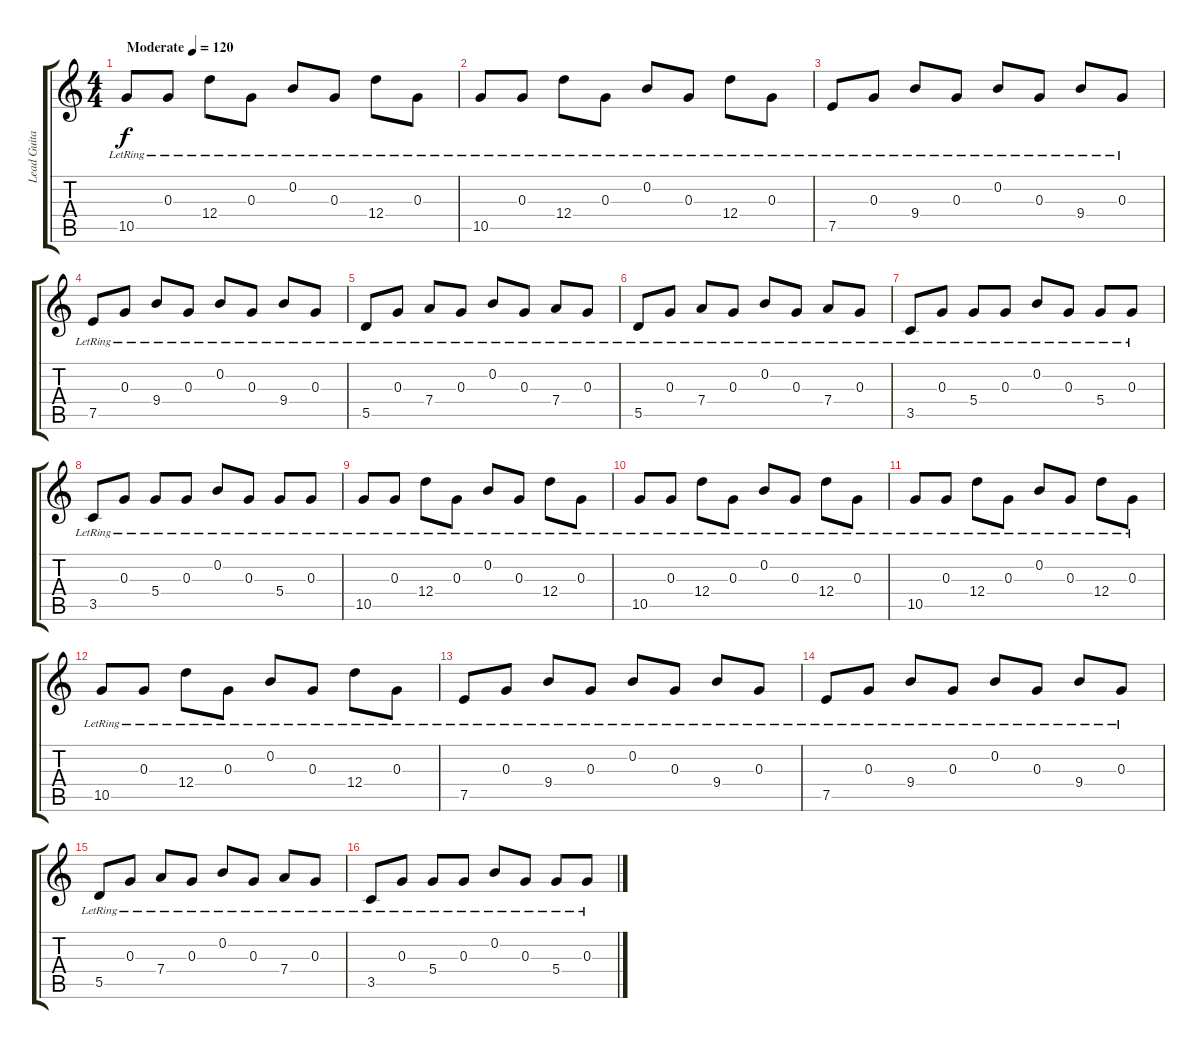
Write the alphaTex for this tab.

\track ("Lead Guitar" "Lead Guita") {instrument electricguitarjazz}
\staff {score tabs}
\tuning (E4 B3 G3 D3 A2 E2) {hide}
\ts (4 4)
\tempo (120 "Moderate")
\clef g2
\ks c
10.5{lr}.8{dy f instrument electricguitarjazz} 0.3{lr}.8 12.4{lr}.8 0.3{lr}.8 0.2{lr}.8 0.3{lr}.8 12.4{lr}.8 0.3{lr}.8 |
10.5{lr}.8 0.3{lr}.8 12.4{lr}.8 0.3{lr}.8 0.2{lr}.8 0.3{lr}.8 12.4{lr}.8 0.3{lr}.8 |
7.5{lr}.8 0.3{lr}.8 9.4{lr}.8 0.3{lr}.8 0.2{lr}.8 0.3{lr}.8 9.4{lr}.8 0.3{lr}.8 |
7.5{lr}.8 0.3{lr}.8 9.4{lr}.8 0.3{lr}.8 0.2{lr}.8 0.3{lr}.8 9.4{lr}.8 0.3{lr}.8 |
5.5{lr}.8 0.3{lr}.8 7.4{lr}.8 0.3{lr}.8 0.2{lr}.8 0.3{lr}.8 7.4{lr}.8 0.3{lr}.8 |
5.5{lr}.8 0.3{lr}.8 7.4{lr}.8 0.3{lr}.8 0.2{lr}.8 0.3{lr}.8 7.4{lr}.8 0.3{lr}.8 |
3.5{lr}.8 0.3{lr}.8 5.4{lr}.8 0.3{lr}.8 0.2{lr}.8 0.3{lr}.8 5.4{lr}.8 0.3{lr}.8 |
3.5{lr}.8 0.3{lr}.8 5.4{lr}.8 0.3{lr}.8 0.2{lr}.8 0.3{lr}.8 5.4{lr}.8 0.3{lr}.8 |
10.5{lr}.8 0.3{lr}.8 12.4{lr}.8 0.3{lr}.8 0.2{lr}.8 0.3{lr}.8 12.4{lr}.8 0.3{lr}.8 |
10.5{lr}.8 0.3{lr}.8 12.4{lr}.8 0.3{lr}.8 0.2{lr}.8 0.3{lr}.8 12.4{lr}.8 0.3{lr}.8 |
10.5{lr}.8 0.3{lr}.8 12.4{lr}.8 0.3{lr}.8 0.2{lr}.8 0.3{lr}.8 12.4{lr}.8 0.3{lr}.8 |
10.5{lr}.8 0.3{lr}.8 12.4{lr}.8 0.3{lr}.8 0.2{lr}.8 0.3{lr}.8 12.4{lr}.8 0.3{lr}.8 |
7.5{lr}.8 0.3{lr}.8 9.4{lr}.8 0.3{lr}.8 0.2{lr}.8 0.3{lr}.8 9.4{lr}.8 0.3{lr}.8 |
7.5{lr}.8 0.3{lr}.8 9.4{lr}.8 0.3{lr}.8 0.2{lr}.8 0.3{lr}.8 9.4{lr}.8 0.3{lr}.8 |
5.5{lr}.8 0.3{lr}.8 7.4{lr}.8 0.3{lr}.8 0.2{lr}.8 0.3{lr}.8 7.4{lr}.8 0.3{lr}.8 |
3.5{lr}.8 0.3{lr}.8 5.4{lr}.8 0.3{lr}.8 0.2{lr}.8 0.3{lr}.8 5.4{lr}.8 0.3{lr}.8
